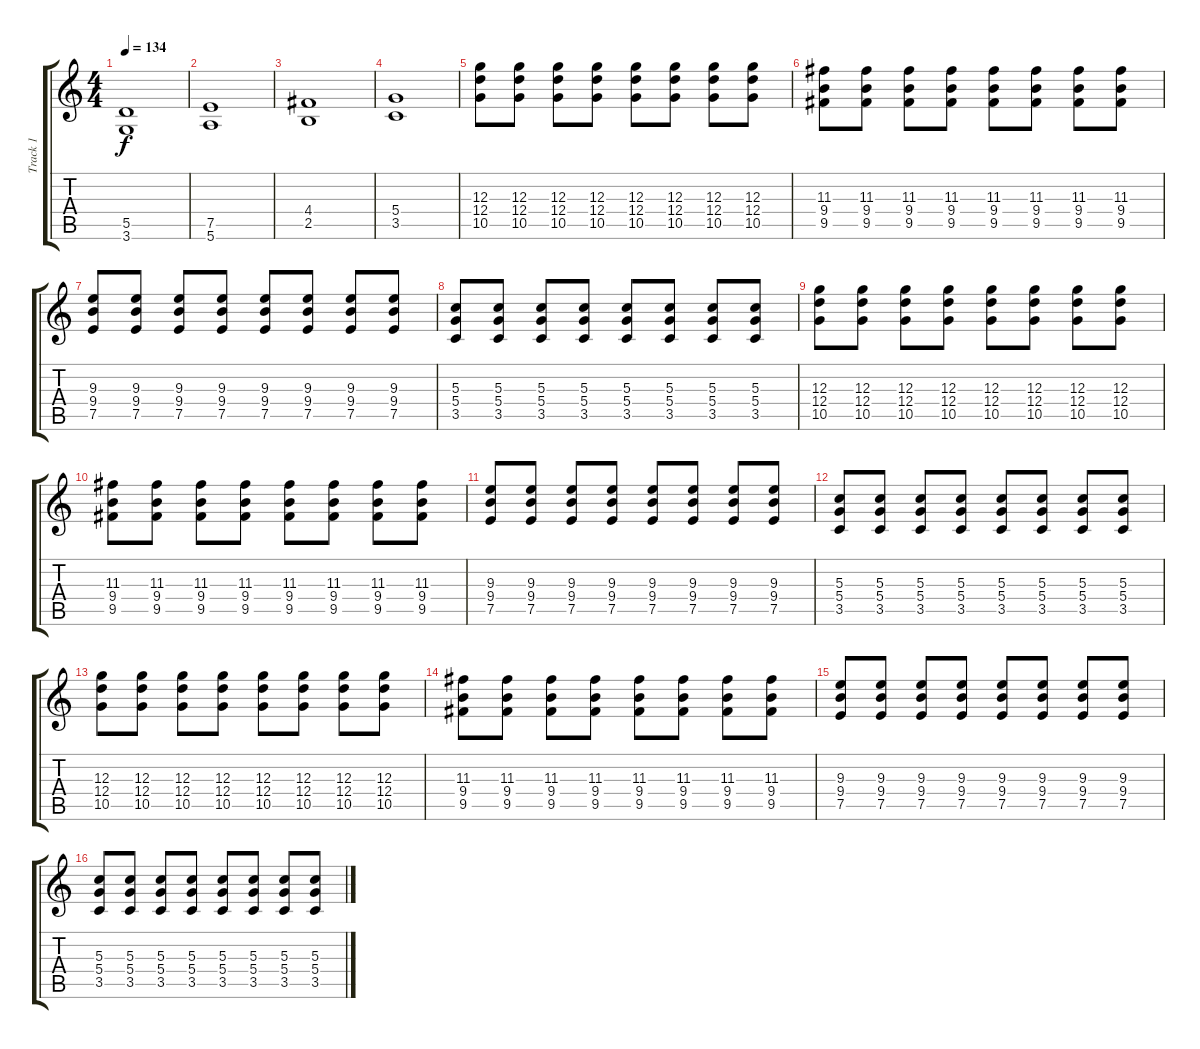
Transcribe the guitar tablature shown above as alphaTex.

\track ("Track 1" "Track 1") {instrument electricguitarmuted}
\staff {score tabs}
\tuning (E4 B3 G3 D3 A2 E2) {hide}
\ts (4 4)
\tempo 134
\clef g2
\ks c
(5.5 3.6).1{dy f} |
(7.5 5.6).1 |
(4.4 2.5).1 |
(5.4 3.5).1 |
(12.3 12.4 10.5).8 (12.3 12.4 10.5).8 (12.3 12.4 10.5).8 (12.3 12.4 10.5).8 (12.3 12.4 10.5).8 (12.3 12.4 10.5).8 (12.3 12.4 10.5).8 (12.3 12.4 10.5).8 |
(11.3 9.4 9.5).8 (11.3 9.4 9.5).8 (11.3 9.4 9.5).8 (11.3 9.4 9.5).8 (11.3 9.4 9.5).8 (11.3 9.4 9.5).8 (11.3 9.4 9.5).8 (11.3 9.4 9.5).8 |
(9.3 9.4 7.5).8 (9.3 9.4 7.5).8 (9.3 9.4 7.5).8 (9.3 9.4 7.5).8 (9.3 9.4 7.5).8 (9.3 9.4 7.5).8 (9.3 9.4 7.5).8 (9.3 9.4 7.5).8 |
(5.3 5.4 3.5).8 (5.3 5.4 3.5).8 (5.3 5.4 3.5).8 (5.3 5.4 3.5).8 (5.3 5.4 3.5).8 (5.3 5.4 3.5).8 (5.3 5.4 3.5).8 (5.3 5.4 3.5).8 |
(12.3 12.4 10.5).8 (12.3 12.4 10.5).8 (12.3 12.4 10.5).8 (12.3 12.4 10.5).8 (12.3 12.4 10.5).8 (12.3 12.4 10.5).8 (12.3 12.4 10.5).8 (12.3 12.4 10.5).8 |
(11.3 9.4 9.5).8 (11.3 9.4 9.5).8 (11.3 9.4 9.5).8 (11.3 9.4 9.5).8 (11.3 9.4 9.5).8 (11.3 9.4 9.5).8 (11.3 9.4 9.5).8 (11.3 9.4 9.5).8 |
(9.3 9.4 7.5).8 (9.3 9.4 7.5).8 (9.3 9.4 7.5).8 (9.3 9.4 7.5).8 (9.3 9.4 7.5).8 (9.3 9.4 7.5).8 (9.3 9.4 7.5).8 (9.3 9.4 7.5).8 |
(5.3 5.4 3.5).8 (5.3 5.4 3.5).8 (5.3 5.4 3.5).8 (5.3 5.4 3.5).8 (5.3 5.4 3.5).8 (5.3 5.4 3.5).8 (5.3 5.4 3.5).8 (5.3 5.4 3.5).8 |
(12.3 12.4 10.5).8 (12.3 12.4 10.5).8 (12.3 12.4 10.5).8 (12.3 12.4 10.5).8 (12.3 12.4 10.5).8 (12.3 12.4 10.5).8 (12.3 12.4 10.5).8 (12.3 12.4 10.5).8 |
(11.3 9.4 9.5).8 (11.3 9.4 9.5).8 (11.3 9.4 9.5).8 (11.3 9.4 9.5).8 (11.3 9.4 9.5).8 (11.3 9.4 9.5).8 (11.3 9.4 9.5).8 (11.3 9.4 9.5).8 |
(9.3 9.4 7.5).8 (9.3 9.4 7.5).8 (9.3 9.4 7.5).8 (9.3 9.4 7.5).8 (9.3 9.4 7.5).8 (9.3 9.4 7.5).8 (9.3 9.4 7.5).8 (9.3 9.4 7.5).8 |
(5.3 5.4 3.5).8 (5.3 5.4 3.5).8 (5.3 5.4 3.5).8 (5.3 5.4 3.5).8 (5.3 5.4 3.5).8 (5.3 5.4 3.5).8 (5.3 5.4 3.5).8 (5.3 5.4 3.5).8
